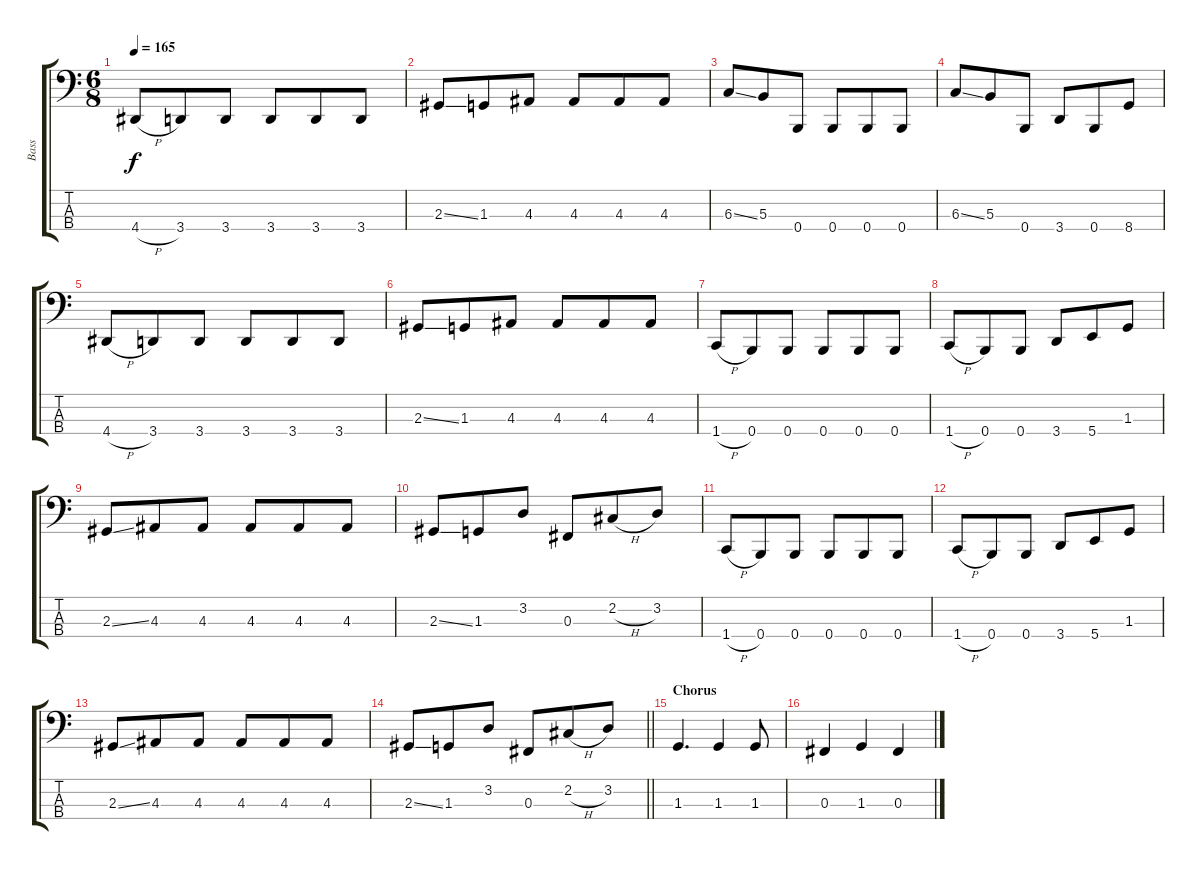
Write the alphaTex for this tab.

\track ("Bass" "Bass") {instrument electricbassfinger}
\staff {score tabs}
\tuning (E2 B1 Gb1 B0) {hide}
\ts (6 8)
\tempo 165
\clef f4
\ks c
4.4{h}.8{dy f} 3.4.8 3.4.8 3.4.8 3.4.8 3.4.8 |
2.3{ss}.8 1.3.8 4.3.8 4.3.8 4.3.8 4.3.8 |
6.3{ss}.8 5.3.8 0.4.8 0.4.8 0.4.8 0.4.8 |
6.3{ss}.8 5.3.8 0.4.8 3.4.8 0.4.8 8.4.8 |
4.4{h}.8 3.4.8 3.4.8 3.4.8 3.4.8 3.4.8 |
2.3{ss}.8 1.3.8 4.3.8 4.3.8 4.3.8 4.3.8 |
1.4{h}.8 0.4.8 0.4.8 0.4.8 0.4.8 0.4.8 |
1.4{h}.8 0.4.8 0.4.8 3.4.8 5.4.8 1.3.8 |
2.3{ss}.8 4.3.8 4.3.8 4.3.8 4.3.8 4.3.8 |
2.3{ss}.8 1.3.8 3.2.8 0.3.8 2.2{h}.8 3.2.8 |
1.4{h}.8 0.4.8 0.4.8 0.4.8 0.4.8 0.4.8 |
1.4{h}.8 0.4.8 0.4.8 3.4.8 5.4.8 1.3.8 |
2.3{ss}.8 4.3.8 4.3.8 4.3.8 4.3.8 4.3.8 |
\barLineRight lightlight
2.3{ss}.8 1.3.8 3.2.8 0.3.8 2.2{h}.8 3.2.8 |
\section ("" "Chorus")
1.3.4{d} 1.3.4 1.3.8 |
0.3.4 1.3.4 0.3.4
